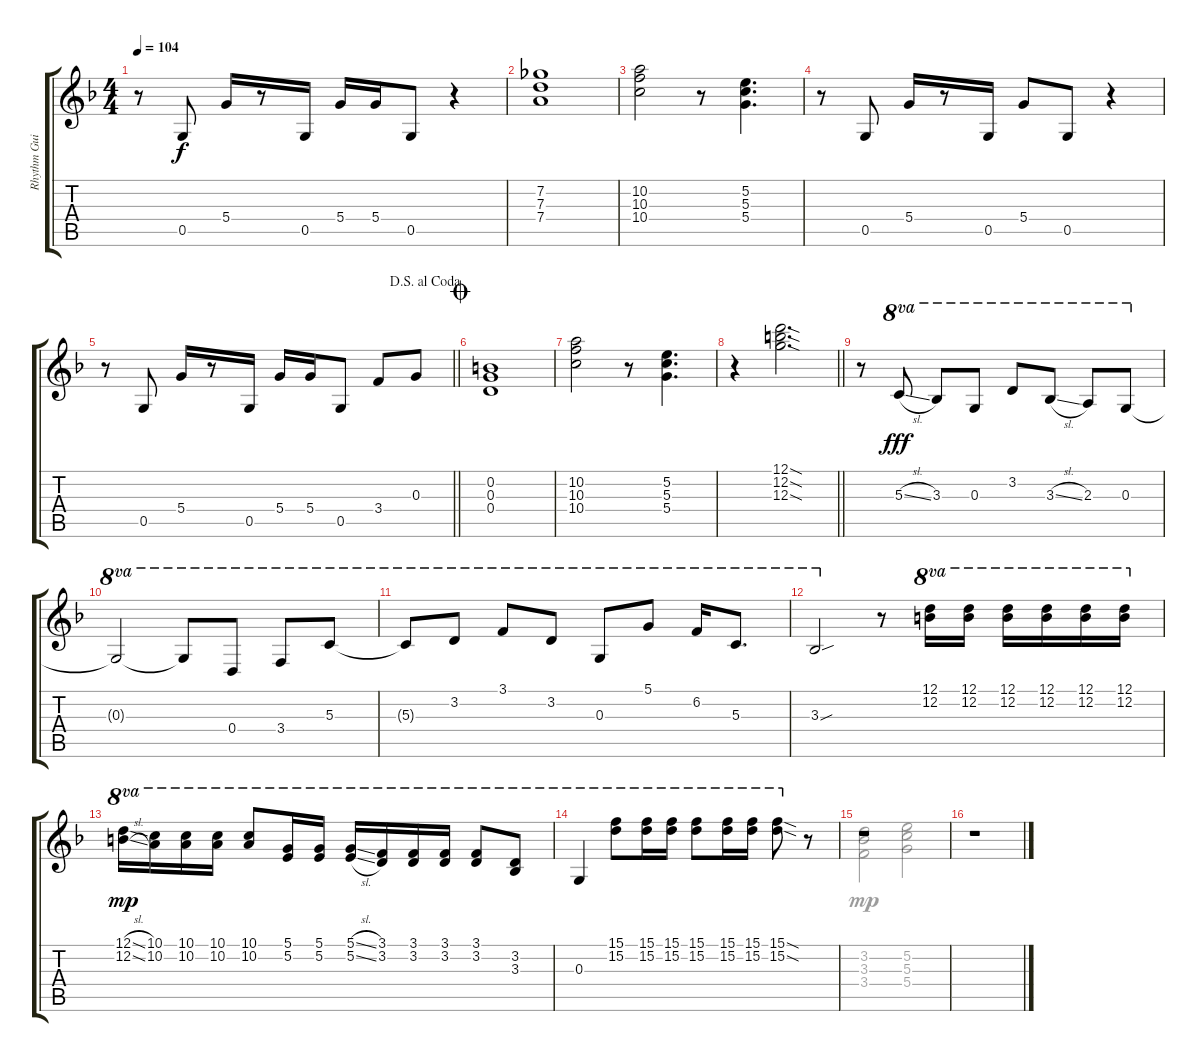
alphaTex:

\track ("Rhythm Guitar I" "Rhythm Gui") {instrument overdrivenguitar}
\staff {score tabs}
\tuning (D4 B3 G3 D3 G2 D2) {hide}
\voice
\ts (4 4)
\tempo 104
\clef g2
\ks f
r.8{dy f} 0.5.8 5.4.16 r.8 0.5.16 5.4.16 5.4.16 0.5.8 r.4 |
(7.2 7.3 7.4).1 |
(10.2 10.3 10.4).2 r.8 (5.2 5.3 5.4).4{d} |
r.8 0.5.8 5.4.16 r.8 0.5.16 5.4.8 0.5.8 r.4 |
\jump dalsegnoalcoda
\barLineRight lightlight
r.8 0.5.8 5.4.16 r.8 0.5.16 5.4.16 5.4.16 0.5.8 3.4.8 0.3.8 |
\jump coda
(0.2 0.3 0.4).1 |
(10.2 10.3 10.4).2 r.8 (5.2 5.3 5.4).4{d} |
\barLineRight lightlight
r.4 (12.1{sod} 12.2{sod} 12.3{sod}).2{d} |
r.8 5.3{sl}.8{ot 8va dy fff} 3.3.8{ot 8va} 0.3.8{ot 8va} 3.2.8{ot 8va} 3.3{sl}.8{ot 8va} 2.3.8{ot 8va} 0.3.8{ot 8va} |
0.3{t}.2{ot 8va} 0.3{t}.8{ot 8va} 0.4.8{ot 8va} 3.4.8{ot 8va} 5.3.8{ot 8va} |
5.3{t}.8{ot 8va} 3.2.8{ot 8va} 3.1.8{ot 8va} 3.2.8{ot 8va} 0.3.8{ot 8va} 5.1.8{ot 8va} 6.2.16{ot 8va} 5.3.8{d ot 8va} |
3.3{sou}.2{ot 8va} r.8 (12.1 12.2).16{ot 8va} (12.1 12.2).16{ot 8va} (12.1 12.2).16{ot 8va} (12.1 12.2).16{ot 8va} (12.1 12.2).16{ot 8va} (12.1 12.2).16{ot 8va} |
(12.1{sl} 12.2{sl}).16{ot 8va dy mp} (10.1 10.2).16{ot 8va} (10.1 10.2).16{ot 8va} (10.1 10.2).16{ot 8va} (10.1 10.2).8{ot 8va} (5.1 5.2).16{ot 8va} (5.1 5.2).16{ot 8va} (5.1{sl} 5.2{sl}).16{ot 8va} (3.1 3.2).16{ot 8va} (3.1 3.2).16{ot 8va} (3.1 3.2).16{ot 8va} (3.1 3.2).8{ot 8va} (3.2 3.3).8{ot 8va} |
0.3.4{ot 8va} (15.1 15.2).8{ot 8va} (15.1 15.2).16{ot 8va} (15.1 15.2).16{ot 8va} (15.1 15.2).8{ot 8va} (15.1 15.2).16{ot 8va} (15.1 15.2).16{ot 8va} (15.1{sod} 15.2{sod}).8{ot 8va} r.8 |
r.1 |
r.1
\voice
\clef g2
\ottava regular
\simile none
\ks f
|
|
|
|
\barLineRight lightlight
|
|
|
\barLineRight lightlight
|
|
|
|
|
|
|
(3.2 3.3 3.4).2 (5.2 5.3 5.4).2 |
